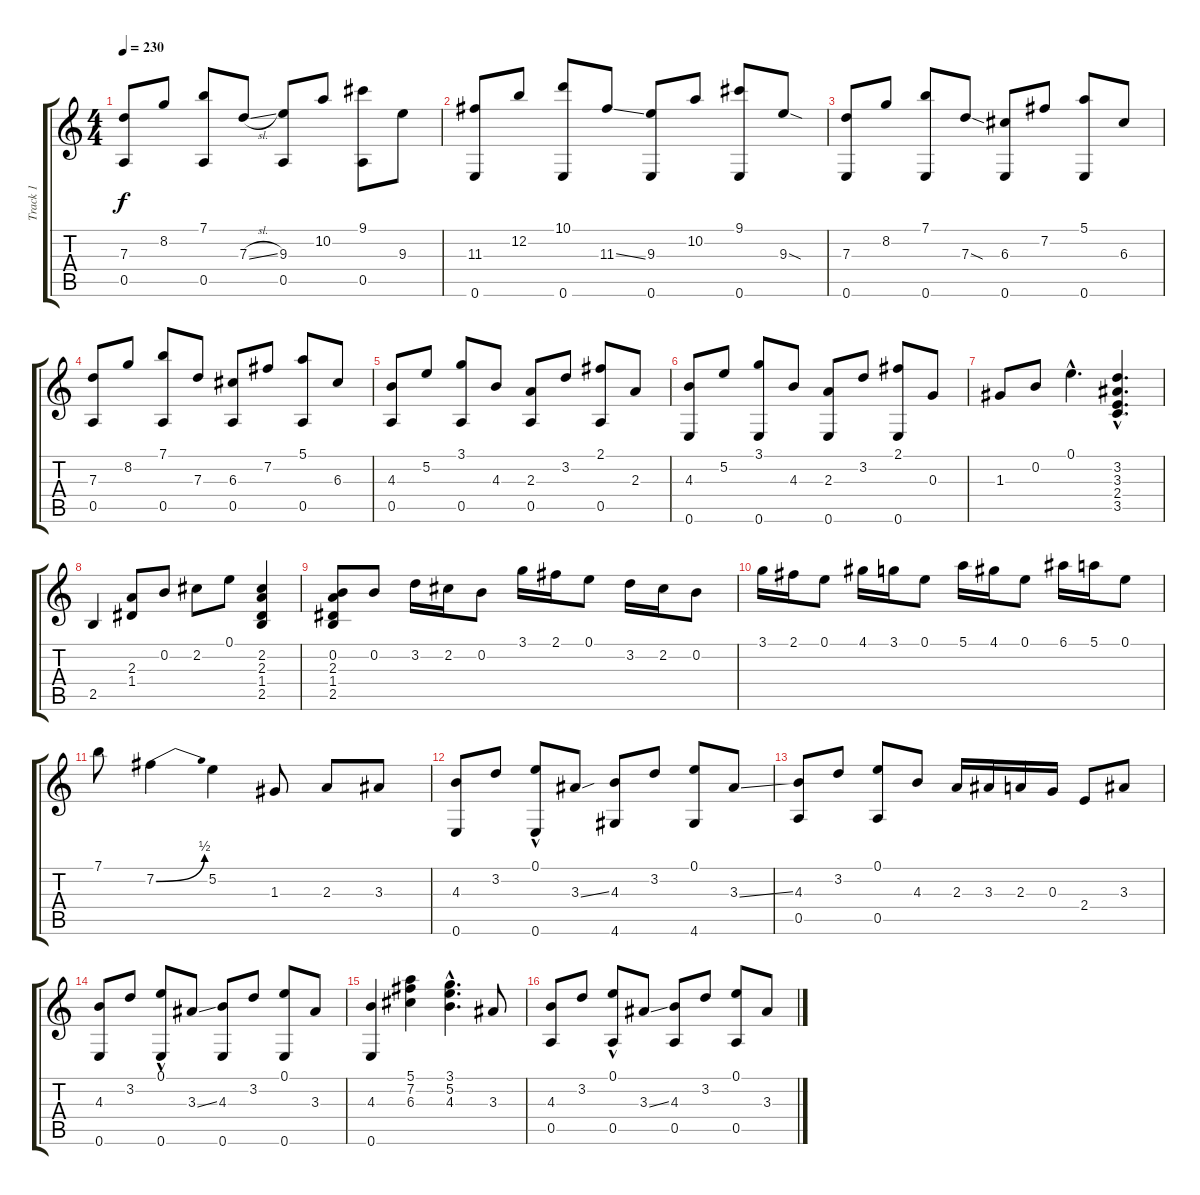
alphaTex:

\track ("Track 1" "Track 1") {instrument acousticguitarnylon}
\staff {score tabs}
\tuning (E4 B3 G3 D3 A2 E2) {hide}
\ts (4 4)
\tempo 230
\clef g2
\ks c
(7.3 0.5).8{dy f} 8.2.8 (7.1 0.5).8 7.3{sl}.8 (9.3 0.5).8 10.2.8 (9.1 0.5).8 9.3.8 |
(11.3 0.6).8 12.2.8 (10.1 0.6).8 11.3{ss}.8 (9.3 0.6).8 10.2.8 (9.1 0.6).8 9.3{sod}.8 |
(7.3 0.6).8 8.2.8 (7.1 0.6).8 7.3{sod}.8 (6.3 0.6).8 7.2.8 (5.1 0.6).8 6.3.8 |
(7.3 0.5).8 8.2.8 (7.1 0.5).8 7.3.8 (6.3 0.5).8 7.2.8 (5.1 0.5).8 6.3.8 |
(4.3 0.5).8 5.2.8 (3.1 0.5).8 4.3.8 (2.3 0.5).8 3.2.8 (2.1 0.5).8 2.3.8 |
(4.3 0.6).8 5.2.8 (3.1 0.6).8 4.3.8 (2.3 0.6).8 3.2.8 (2.1 0.6).8 0.3.8 |
1.3.8 0.2.8 0.1{hac}.4{d} (3.2{hac} 3.3{hac} 2.4{hac} 3.5{hac}).4{d} |
2.5.4 (2.3 1.4).8 0.2.8 2.2.8 0.1.8 (2.2 2.3 1.4 2.5).4 |
(0.2 2.3 1.4 2.5).8 0.2.8 3.2.16 2.2.16 0.2.8 3.1.16 2.1.16 0.1.8 3.2.16 2.2.16 0.2.8 |
3.1.16 2.1.16 0.1.8 4.1.16 3.1.16 0.1.8 5.1.16 4.1.16 0.1.8 6.1.16 5.1.16 0.1.8 |
7.1.8 7.2{be (bend 0 0 60 2)}.4 5.2.4 1.3.8 2.3.8 3.3.8 |
(4.3 0.6).8 3.2.8 (0.1{hac} 0.6).8 3.3{ss}.8 (4.3 4.6).8 3.2.8 (0.1 4.6).8 3.3{ss}.8 |
(4.3 0.5).8 3.2.8 (0.1 0.5).8 4.3.8 2.3.16 3.3.16 2.3.16 0.3.16 2.4.8 3.3.8 |
(4.3 0.6).8 3.2.8 (0.1{hac} 0.6).8 3.3{ss}.8 (4.3 0.6).8 3.2.8 (0.1 0.6).8 3.3.8 |
(4.3 0.6).4 (5.1 7.2 6.3).4 (3.1{hac} 5.2{hac} 4.3{hac}).4{d} 3.3.8 |
(4.3 0.5).8 3.2.8 (0.1{hac} 0.5).8 3.3{ss}.8 (4.3 0.5).8 3.2.8 (0.1 0.5).8 3.3{h}.8
